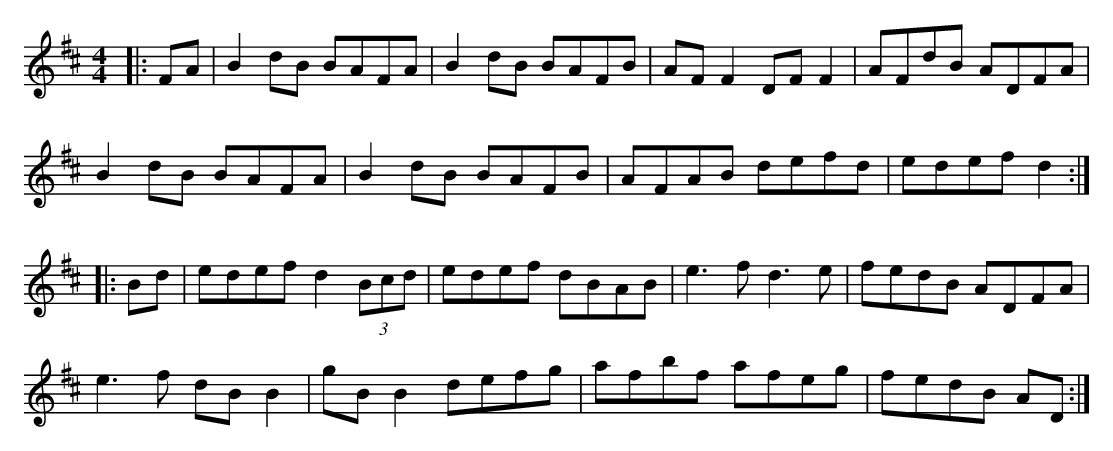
X:1
M:4/4
K:D
|:FA|B2 dB BAFA|B2 dB BAFB|AF F2 DF F2|AFdB ADFA|
B2 dB BAFA|B2 dB BAFB|AFAB defd| edef d2 :|
|: Bd | edef d2 (3 Bcd |edef dBAB|e3fd3 e|fedB ADFA|
e3 f dB B2|gBB2 defg|afbf afeg|fedB AD:|
